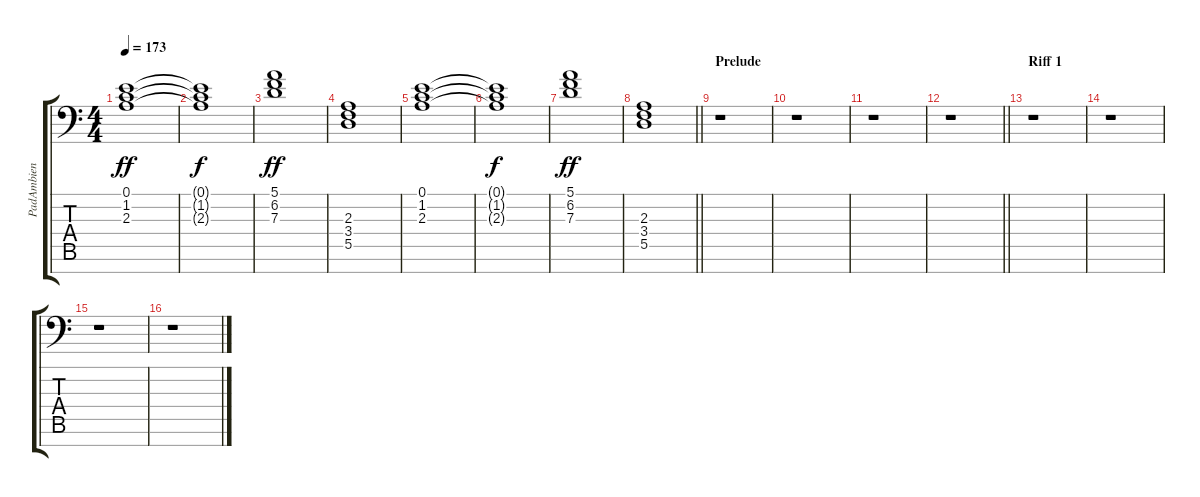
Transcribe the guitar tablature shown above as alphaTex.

\track ("PadAmbien" "PadAmbien") {instrument pad2warm}
\staff {score tabs}
\tuning (E4 B3 G3 D3 A2 E2 C-1) {hide}
\ts (4 4)
\tempo 173
\clef f4
\ks c
(0.1 1.2 2.3).1{dy ff} |
(0.1{t} 1.2{t} 2.3{t}).1{dy f} |
(5.1 6.2 7.3).1{dy ff} |
(2.3 3.4 5.5).1 |
(0.1 1.2 2.3).1 |
(0.1{t} 1.2{t} 2.3{t}).1{dy f} |
(5.1 6.2 7.3).1{dy ff} |
\barLineRight lightlight
(2.3 3.4 5.5).1 |
\section ("" "Prelude")
r.1 |
r.1 |
r.1 |
\barLineRight lightlight
r.1 |
\section ("" "Riff 1")
r.1 |
r.1 |
r.1 |
r.1
